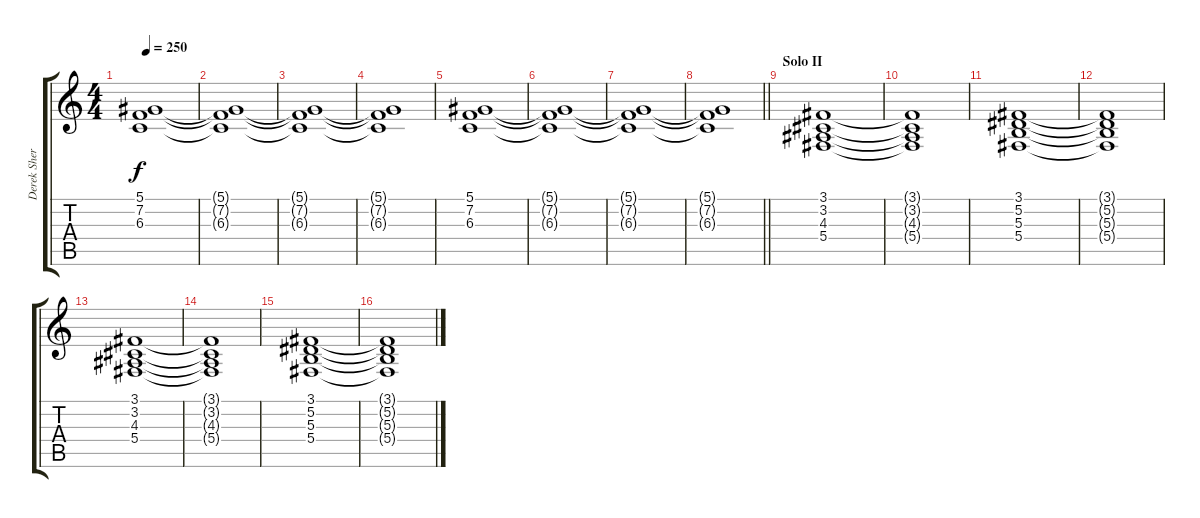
\track ("Derek Sherinian" "Derek Sher") {instrument choiraahs}
\staff {score tabs}
\tuning (Eb4 Bb3 Gb3 Db3 Ab2 Eb2) {hide}
\ts (4 4)
\tempo 250
\clef g2
\ks c
(5.1 7.2 6.3).1{dy f} |
(5.1{t} 7.2{t} 6.3{t}).1 |
(5.1{t} 7.2{t} 6.3{t}).1 |
(5.1{t} 7.2{t} 6.3{t}).1 |
(5.1 7.2 6.3).1 |
(5.1{t} 7.2{t} 6.3{t}).1 |
(5.1{t} 7.2{t} 6.3{t}).1 |
\barLineRight lightlight
(5.1{t} 7.2{t} 6.3{t}).1 |
\section ("" "Solo II")
(3.1 3.2 4.3 5.4).1 |
(3.1{t} 3.2{t} 4.3{t} 5.4{t}).1 |
(3.1 5.2 5.3 5.4).1 |
(3.1{t} 5.2{t} 5.3{t} 5.4{t}).1 |
(3.1 3.2 4.3 5.4).1 |
(3.1{t} 3.2{t} 4.3{t} 5.4{t}).1 |
(3.1 5.2 5.3 5.4).1 |
(3.1{t} 5.2{t} 5.3{t} 5.4{t}).1
